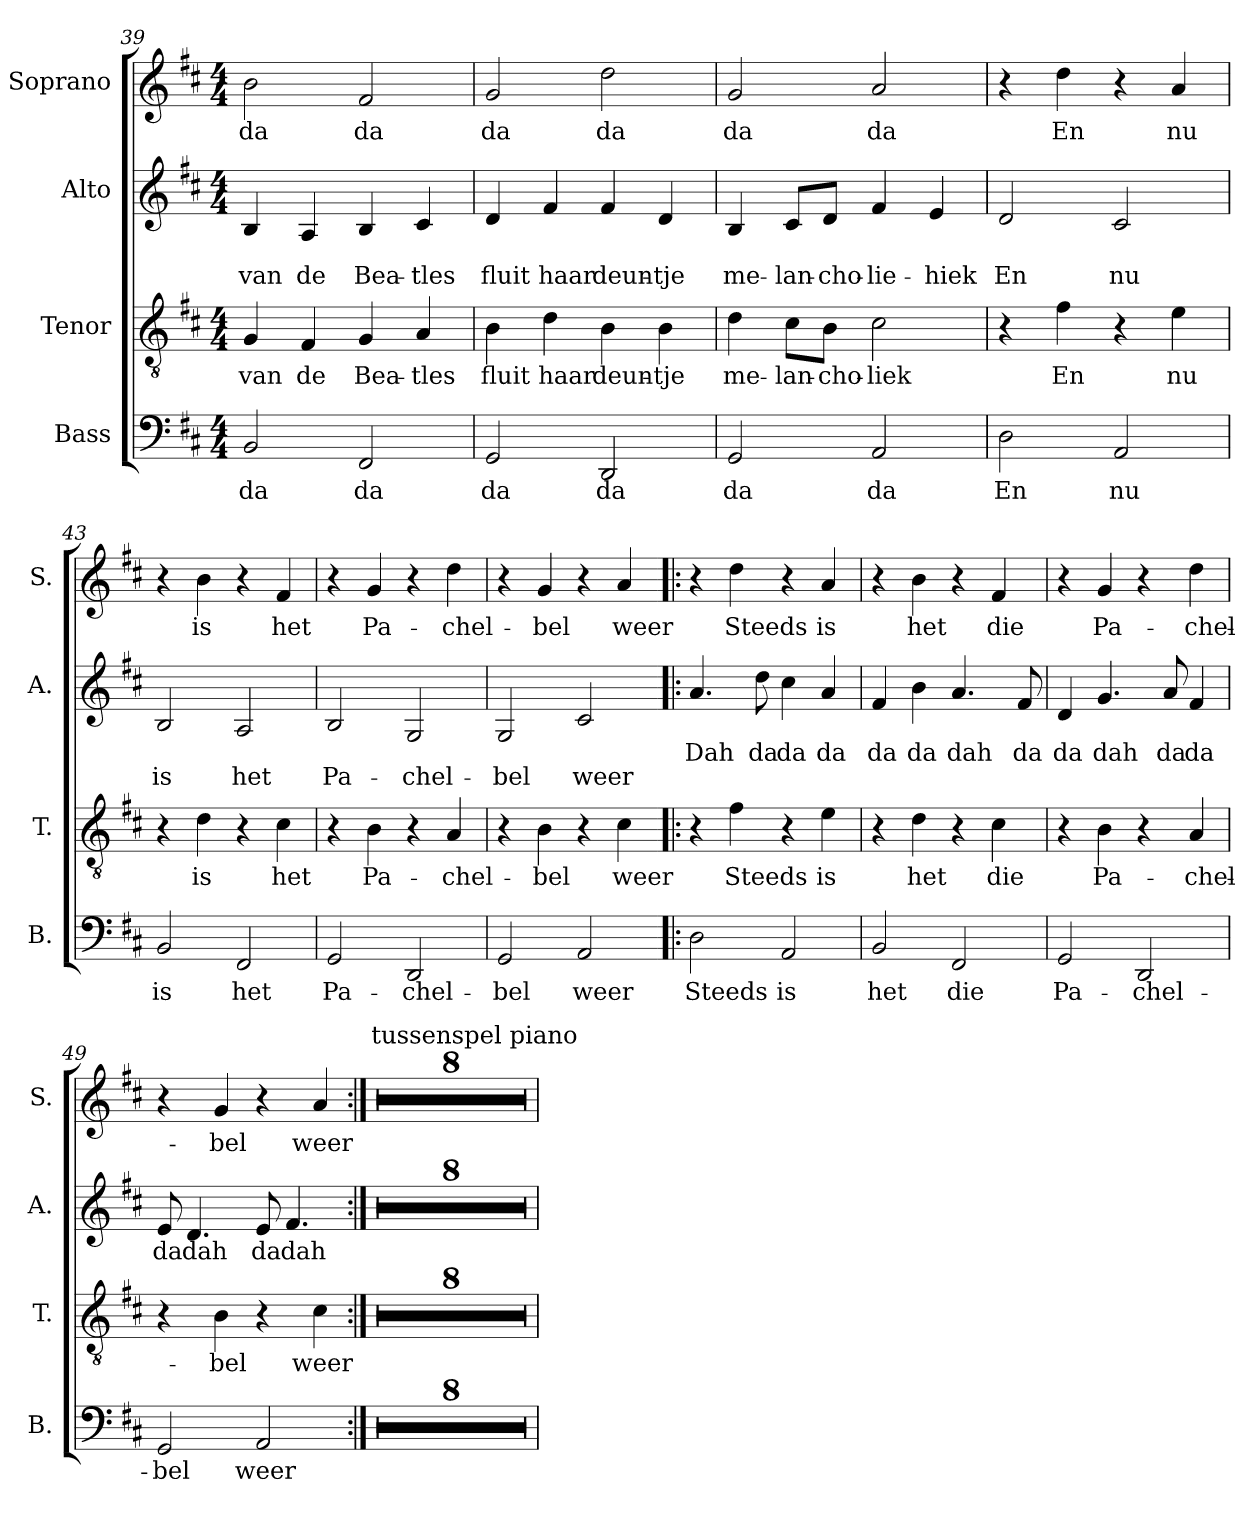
**kern	**text	**kern	**text	**kern	**text	**text	**kern	**text
*part4	*part4	*part3	*part3	*part2	*part2	*part2	*part1	*part1
*staff4	*staff4	*staff3	*staff3	*staff2	*staff2	*staff2	*staff1	*staff1
*I"Bass	*	*I"Tenor	*	*I"Alto	*	*	*I"Soprano	*
*I'B.	*	*I'T.	*	*I'A.	*	*	*I'S.	*
*clefF4	*	*clefGv2	*	*clefG2	*	*	*clefG2	*
*k[f#c#]	*	*k[f#c#]	*	*k[f#c#]	*	*	*k[f#c#]	*
*M4/4	*	*M4/4	*	*M4/4	*	*	*M4/4	*
=39	=39	=39	=39	=39	=39	=39	=39	=39
2BB/	da	4G/	van	4B/	.	van	2b\	da
.	.	4F#/	de	4A/	.	de	.	.
2FF#/	da	4G/	Bea-	4B/	.	Bea-	2f#/	da
.	.	4A/	-tles	4c#/	.	-tles	.	.
!!LO:LB:g=z
=40	=40	=40	=40	=40	=40	=40	=40	=40
2GG/	da	4B\	fluit	4d/	.	fluit	2g/	da
.	.	4d\	haar	4f#/	.	haar	.	.
2DD/	da	4B\	deun-	4f#/	.	deun-	2dd\	da
.	.	4B\	-tje	4d/	.	-tje	.	.
=41	=41	=41	=41	=41	=41	=41	=41	=41
2GG/	da	4d\	me-	4B/	.	me-	2g/	da
.	.	8c#\L	-lan-	8c#/L	.	-lan-	.	.
.	.	8B\J	-cho-	8d/J	.	-cho-	.	.
2AA/	da	2c#\	-liek	4f#/	.	-lie-	2a/	da
.	.	.	.	4e/	.	-hiek	.	.
=42	=42	=42	=42	=42	=42	=42	=42	=42
2D\	En	4r	.	2d/	.	En	4r	.
.	.	4f#\	En	.	.	.	4dd\	En
2AA/	nu	4r	.	2c#/	.	nu	4r	.
.	.	4e\	nu	.	.	.	4a/	nu
=43	=43	=43	=43	=43	=43	=43	=43	=43
2BB/	is	4r	.	2B/	.	is	4r	.
.	.	4d\	is	.	.	.	4b\	is
2FF#/	het	4r	.	2A/	.	het	4r	.
.	.	4c#\	het	.	.	.	4f#/	het
=44	=44	=44	=44	=44	=44	=44	=44	=44
2GG/	Pa-	4r	.	2B/	.	Pa-	4r	.
.	.	4B\	Pa-	.	.	.	4g/	Pa-
2DD/	-chel-	4r	.	2G/	.	-chel-	4r	.
.	.	4A/	-chel-	.	.	.	4dd\	-chel-
!!LO:PB:g=z
=45	=45	=45	=45	=45	=45	=45	=45	=45
2GG/	-bel	4r	.	2G/	.	-bel	4r	.
.	.	4B\	-bel	.	.	.	4g/	-bel
2AA/	weer	4r	.	2c#/	.	weer	4r	.
.	.	4c#\	weer	.	.	.	4a/	weer
=46!|:	=46!|:	=46!|:	=46!|:	=46!|:	=46!|:	=46!|:	=46!|:	=46!|:
2D\	Steeds	4r	.	4.a/	Dah	.	4r	.
.	.	4f#\	Steeds	.	.	.	4dd\	Steeds
.	.	.	.	8dd\	da	.	.	.
2AA/	is	4r	.	4cc#\	da	.	4r	.
.	.	4e\	is	4a/	da	.	4a/	is
=47	=47	=47	=47	=47	=47	=47	=47	=47
2BB/	het	4r	.	4f#/	da	.	4r	.
.	.	4d\	het	4b\	da	.	4b\	het
2FF#/	die	4r	.	4.a/	dah	.	4r	.
.	.	4c#\	die	.	.	.	4f#/	die
.	.	.	.	8f#/	da	.	.	.
=48	=48	=48	=48	=48	=48	=48	=48	=48
2GG/	Pa-	4r	.	4d/	da	.	4r	.
.	.	4B\	Pa-	4.g/	dah	.	4g/	Pa-
2DD/	-chel-	4r	.	.	.	.	4r	.
.	.	.	.	8a/	da	.	.	.
.	.	4A/	-chel-	4f#/	da	.	4dd\	-chel-
=49	=49	=49	=49	=49	=49	=49	=49	=49
2GG/	-bel	4r	.	8e/	da	.	4r	.
.	.	.	.	4.d/	dah	.	.	.
.	.	4B\	-bel	.	.	.	4g/	-bel
2AA/	weer	4r	.	8e/	da	.	4r	.
.	.	.	.	4.f#/	dah	.	.	.
.	.	4c#\	weer	.	.	.	4a/	weer
!!LO:LB:g=z
=50:|!	=50:|!	=50:|!	=50:|!	=50:|!	=50:|!	=50:|!	=50:|!	=50:|!
!	!	!	!	!	!	!	!LO:TX:a:t=tussenspel piano	!
1r	.	1r	.	1r	.	.	1r	.
=51	=51	=51	=51	=51	=51	=51	=51	=51
1r	.	1r	.	1r	.	.	1r	.
=52	=52	=52	=52	=52	=52	=52	=52	=52
1r	.	1r	.	1r	.	.	1r	.
=53	=53	=53	=53	=53	=53	=53	=53	=53
1r	.	1r	.	1r	.	.	1r	.
=54	=54	=54	=54	=54	=54	=54	=54	=54
1r	.	1r	.	1r	.	.	1r	.
=55	=55	=55	=55	=55	=55	=55	=55	=55
1r	.	1r	.	1r	.	.	1r	.
=56	=56	=56	=56	=56	=56	=56	=56	=56
1r	.	1r	.	1r	.	.	1r	.
=57	=57	=57	=57	=57	=57	=57	=57	=57
1r	.	1r	.	1r	.	.	1r	.
=	=	=	=	=	=	=	=	=
*-	*-	*-	*-	*-	*-	*-	*-	*-
